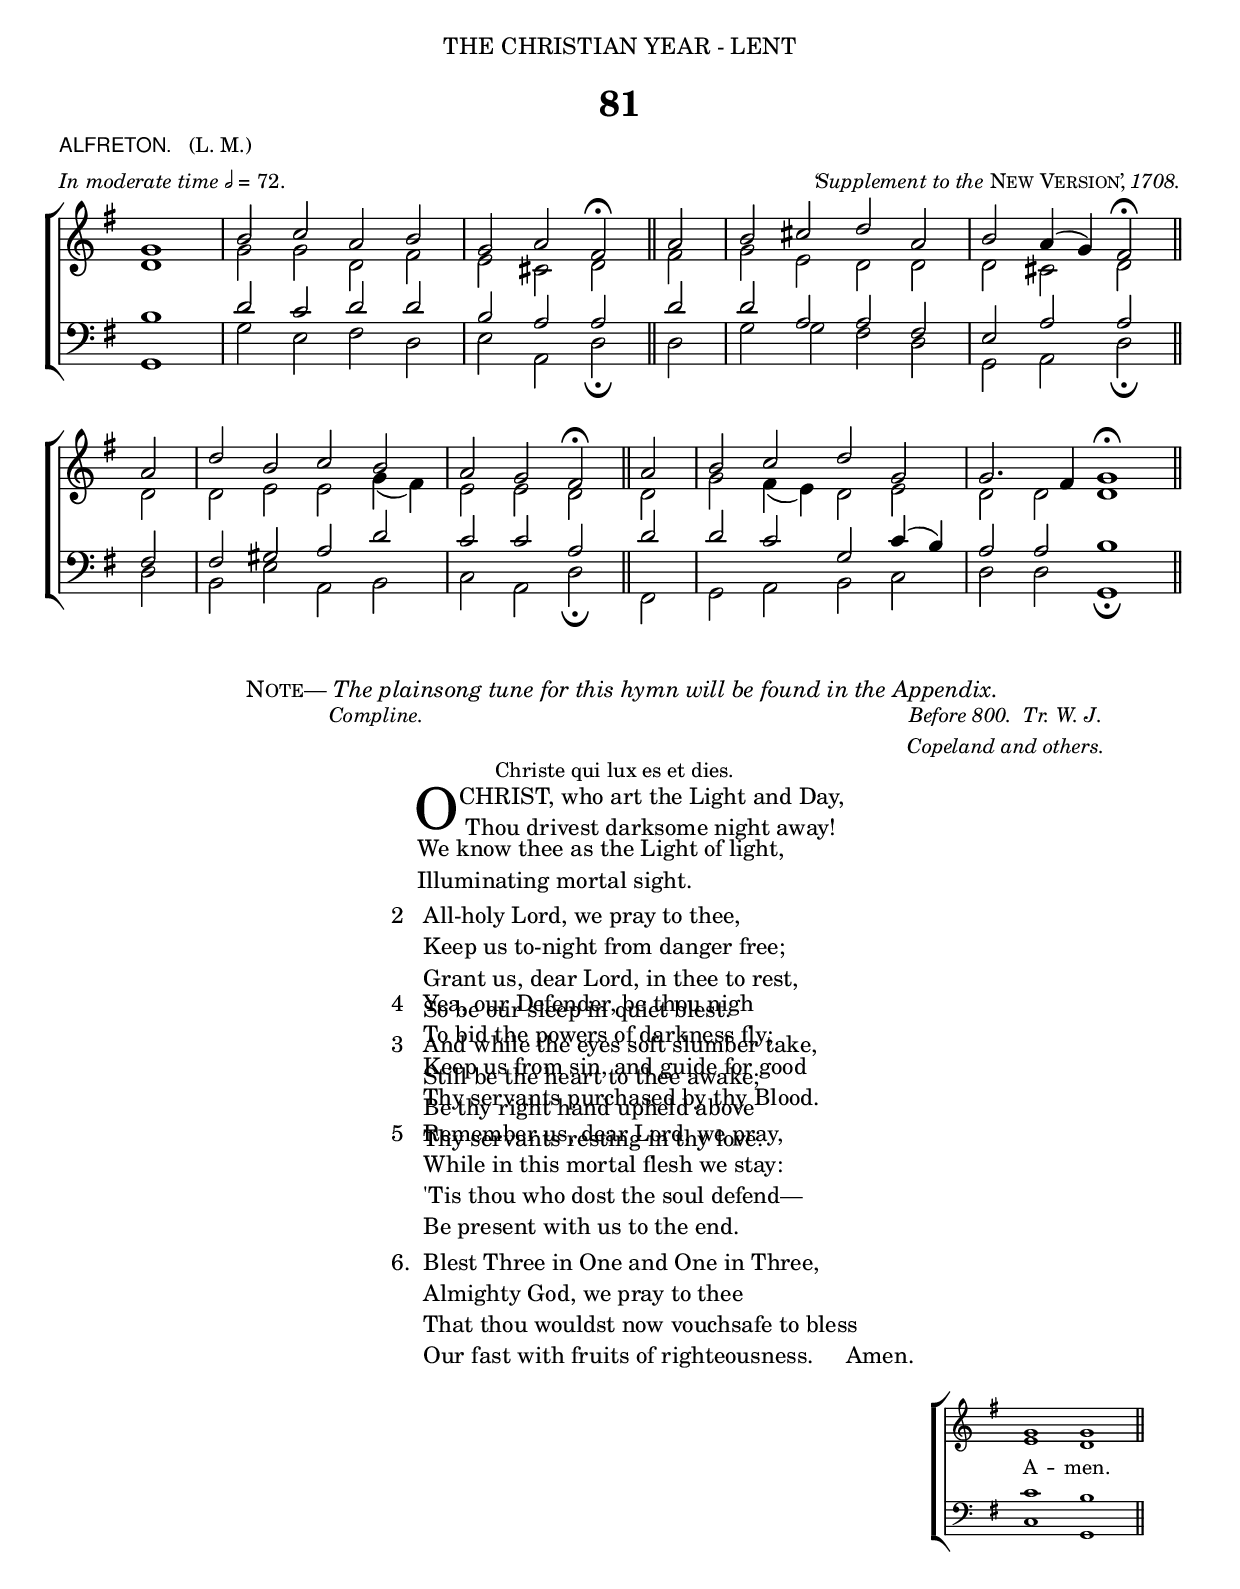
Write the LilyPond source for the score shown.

%%% 145png
%%% Hymn 81 Alfreton O Christ, who art the Light and Day
%%% Version 2

\version "2.10"

\header {
  dedication = \markup { \center-align { "THE CHRISTIAN YEAR - LENT"
		\hspace #0.1 }}	
  title = "81"
  poet = \markup {  \small { \sans {"ALFRETON."}   \hspace #1 \roman {"(L. M.)"}} }
  meter = \markup { \small { \italic {In moderate time} \fontsize #-5 \general-align #Y #DOWN \note #"2" #1 = 72.} }
  arranger =  \markup { \small { "‘" \hspace #-1 \italic "Supplement to the" \smallCaps "New Version," \hspace #-1.2 "’" \italic "1708." }}
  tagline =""
}

%%% SATB Voices

global = {
  \time 4/2
  \key g \major
  \set Staff.midiInstrument = "church organ"
}

soprano = \relative c' { 
  \partial 1 g'1 | b2 c a b | g a fis^\fermata \bar "||" a | b cis d a | b a4( g4) fis2^\fermata \bar "||" \break
  a2 | d b c b | a g fis^\fermata \bar "||" a | b c d g, | g2. fis4 g1^\fermata \bar "||"
}

alto = \relative c' { 
  d1 | g2 g d fis | e cis d \bar "||" fis g e d d | d cis d \bar "||"
  d | d e e g4( fis) | e2 e d \bar "||" d | g fis4( e4) d2 e | d d d1 \bar "||" 
}

tenor = \relative c { \clef bass
  b'1 | d2 c d d | b a a \bar "||" d | d a a fis | e a a \bar "||"
  fis | fis gis a d | c c a \bar "||" d | d c g c4( b4) | a2 a b1 \bar "||"
}

bass = \relative c { \clef bass
  g1 | g'2 e fis d | e a, d _\fermata \bar "||" d g g fis d | g, a d _\fermata \bar "||"
  d | b e a, b | c a d _\fermata \bar "||" fis, g a b c | d d g,1 _\fermata \bar "||" 
}

#(ly:set-option 'point-and-click #f)

\paper {
  #(set-paper-size "a4")
%  annotate-spacing = ##t
  print-page-number = ##f
  ragged-last-bottom = ##t
  ragged-bottom = ##t
}


\book {

%%% Score block	
	
\score{
\new ChoirStaff	
<<
	\context Staff = upper << 
	\context Voice = sopranos { \voiceOne \global \soprano }
	\context Voice = altos    { \voiceTwo \global \alto }
	                      >>
	\context Staff = lower <<
	\context Voice = tenors { \voiceOne \global \tenor }
	\context Voice = basses { \voiceTwo \global \bass }
			        >>
>>
\layout {
		indent=0
		\context { \Score \remove "Bar_number_engraver" }
		\context { \Staff \remove "Time_signature_engraver" }
		\context { \Score \remove "Mark_engraver"  }
                \context { \Staff \consists "Mark_engraver"  }
	} %%% close layout

%%% Hymn Midi	

\midi { \context { \Score tempoWholesPerMinute = #(ly:make-moment 72 2)}} 

} %%% Score bracket

%%% Hymn Note markup

\markup { \hspace #18 \smallCaps "Note" \hspace #-1.2 ".—" \italic "The plainsong tune for this hymn will be found in the Appendix." }

%%% Lyric Titles Markup

\markup {
	\line { \small { \hspace #26 \italic "Compline." \hspace #46 \center-align { \italic "Before 800.  Tr. W. J."
		                                                                             \italic "Copeland and others." } }  }
} 

\markup { \small { \hspace #42 "Christe qui lux es et dies."} }

%%% Main block of lyrics

\markup { \hspace #32 %%add space as necc. to center the column
	      \column { %%% super column for entire block of lyrics 
	              \column { %%% verse 1 is a column of 2 lines  
	                  \line { \hspace #2.2 \column { \lower #2.4 \fontsize #8 "O" }   %%Drop Cap goes here
				  \hspace #-1.2    %% adjust this if other letters are too far from Drop Cap
				  \column  { \raise #0.0 " CHRIST, who art the Light and Day,"
                                                         "  Thou drivest darksome night away!" } }          
	                  \line {  \hspace #2.5  %%adjust hspace until this line left edge is flush with Drop Cap
				   \lower  #1.56  %%adjust this until the line spacing looks right
				   \column {   
					   "We know thee as the Light of light,"
					   "Illuminating mortal sight."
			  		}}
			           } %% finish verse 1	 
		 \hspace #1  % adds vertical spacing between verses  	
		  \line { "2  "
		    \column {	     
			    "All-holy Lord, we pray to thee,"
			    "Keep us to-night from danger free;"
			    "Grant us, dear Lord, in thee to rest,"
			    "So be our sleep in quiet blest."
			}}
					 \hspace #1  % adds vertical spacing between verses  	
		  \line { "3  "
		    \column {	     
			    "And while the eyes soft slumber take,"
			    "Still be the heart to thee awake;"
			    "Be thy right hand upheld above"
			    "Thy servants resting in thy love."
		  }}
	      }	%%% end super column	
}	  
	

%%% fake score block to occupy space and force a pagebreak.  Can't think of a better way of doing this.
\score{
	{s4 }
\header { breakbefore = ##f piece = ##f opus = ##f tagline = ##f }
\layout{	
	\context { \Staff
		\remove Time_signature_engraver
		\remove Key_engraver
		\remove Clef_engraver
		\remove Staff_symbol_engraver
}}}

%%% second page
%%% continuation of  lyrics

\markup { \hspace #32   %%add space as necc. to center the column
          \column { 
		\hspace #1  % adds vertical spacing between verses   
		\line { "4  "
		    \column {	     
			    "Yea, our Defender, be thou nigh"
			    "To bid the powers of darkness fly;"
			    "Keep us from sin, and guide for good"
			    "Thy servants purchased by thy Blood."
		}}
                 \hspace #1  % adds vertical spacing between verses 
		  \line { "5  "
		    \column {	     
			    "Remember us, dear Lord, we pray,"
			    "While in this mortal flesh we stay:"
			    "'Tis thou who dost the soul defend—"
			    "Be present with us to the end."
			}}
		 \hspace #1  % adds vertical spacing between verses  	
		  \line { "6. "
		    \column {	     
			    "Blest Three in One and One in Three,"
			    "Almighty God, we pray to thee"
			    "That thou wouldst now vouchsafe to bless"
			    "Our fast with fruits of righteousness.     Amen."
			}}
	  }
} %%% lyric markup bracket

%%% Amen score block
\score{
  \new ChoirStaff
   <<
        \context Staff = upper \with { fontSize = #-3  \override StaffSymbol #'staff-space = #(magstep -2) }  
	                      << 
	\context Voice = "sopranos" { \relative c' { \clef treble \global \voiceOne g'1 g1  \bar "||" }}
	\context Voice = "altos"    { \relative c' { \clef treble \global \voiceTwo e1 d1 \bar "||" }}
	                      >>
			  
	\context Lyrics \lyricsto "altos" {\override LyricText #'font-size = #-1  A -- men. }
	
	\context Staff = lower \with { fontSize = #-3  \override StaffSymbol #'staff-space = #(magstep -2) }  
	                       << 
	\context Voice = "tenors" { \relative c { \clef bass \global \voiceThree c'1 b1 \bar "||" }}
	\context Voice = "basses" { \relative c { \clef bass \global \voiceFour  c1 g1 \bar "||" }}
			        >> 
  >>			      
\header { breakbefore = ##f piece = " " opus = " " }

\layout { 
	\context { \Score timing = ##f }
	ragged-right = ##t
	indent = 15\cm
	\context { \Staff \remove Time_signature_engraver }

       } %%% close layout

%%% Amen Midi
\midi { \context { \Score tempoWholesPerMinute = #(ly:make-moment 72 2) }} 

}


} %%% book bracket